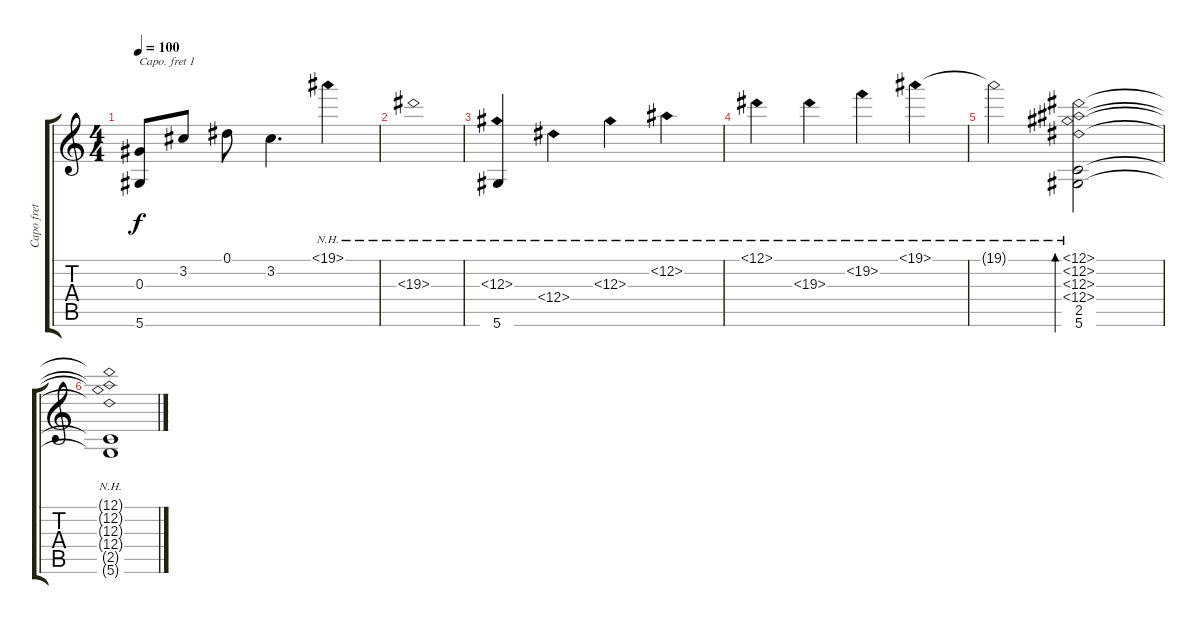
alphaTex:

\track ("Capo fret 1" "Capo fret ") {instrument acousticguitarsteel}
\staff {score tabs}
\capo 1
\tuning (D4 A3 G3 D3 A2 D2) {hide}
\ts (4 4)
\tempo 100
\clef g2
\ks c
(0.3 5.6).8{dy f} 3.2.8 0.1.8 3.2.4{d} 19.1{nh}.4 |
19.3{nh}.1 |
(12.3{nh} 5.6).4 12.4{nh}.4 12.3{nh}.4 12.2{nh}.4 |
12.1{nh}.4 19.3{nh}.4 19.2{nh}.4 19.1{nh}.4 |
19.1{nh t}.2 (12.1{nh} 12.2{nh} 12.3{nh} 12.4{nh} 2.5 5.6).2{bd 480} |
(12.1{nh t} 12.2{nh t} 12.3{nh t} 12.4{nh t} 2.5{t} 5.6{t}).1
